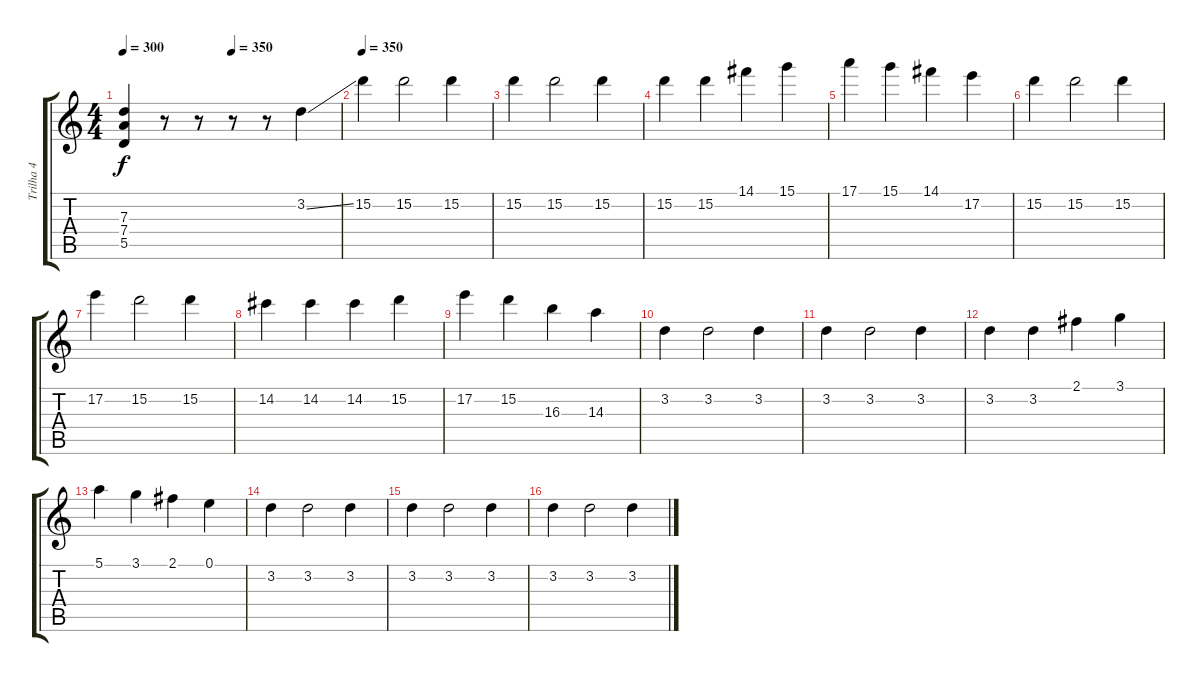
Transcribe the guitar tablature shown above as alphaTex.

\track ("Trilha 4" "Trilha 4") {instrument overdrivenguitar}
\staff {score tabs}
\tuning (E4 B3 G3 D3 A2 E2) {hide}
\ts (4 4)
\tempo 300
\tempo (350 0.5)
\clef g2
\ks c
(7.3{t} 7.4{t} 5.5{t}).4{dy f} r.8 r.8 r.8 r.8 3.2{ss}.4 |
\tempo 350
15.2.4 15.2.2 15.2.4 |
15.2.4 15.2.2 15.2.4 |
15.2.4 15.2.4 14.1.4 15.1.4 |
17.1.4 15.1.4 14.1.4 17.2.4 |
15.2.4 15.2.2 15.2.4 |
17.2.4 15.2.2 15.2.4 |
14.2.4 14.2.4 14.2.4 15.2.4 |
17.2.4 15.2.4 16.3.4 14.3.4 |
3.2.4 3.2.2 3.2.4 |
3.2.4 3.2.2 3.2.4 |
3.2.4 3.2.4 2.1.4 3.1.4 |
5.1.4 3.1.4 2.1.4 0.1.4 |
3.2.4 3.2.2 3.2.4 |
3.2.4 3.2.2 3.2.4 |
3.2.4 3.2.2 3.2{ss}.4
